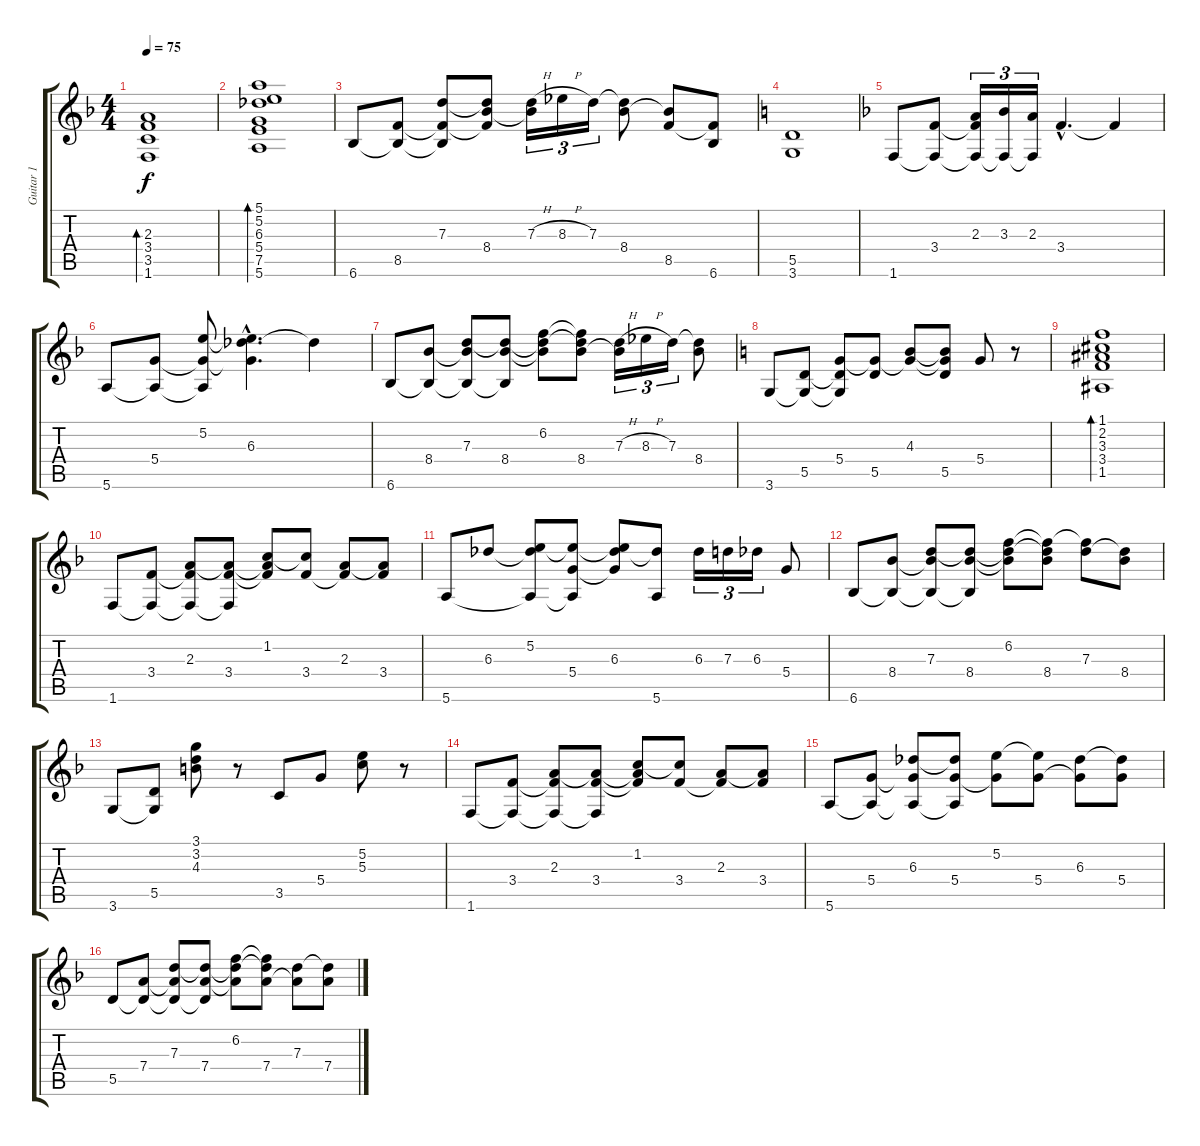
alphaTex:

\track ("Guitar 1" "Guitar 1") {instrument electricguitarjazz}
\staff {score tabs}
\tuning (E4 B3 G3 D3 A2 E2) {hide}
\ts (4 4)
\tempo 75
\clef g2
\ks f
(2.3 3.4 3.5 1.6).1{bd 60 dy f} |
(5.1 5.2 6.3 5.4 7.5 5.6).1{bd 30} |
6.6.8 (8.5 6.6{t}).8 (7.3 8.5{t} 6.6{t}).8 (7.3{t} 8.4 8.5{t}).8 (7.3{h} 8.4{t}).16{tu (3 2)} 8.3{h}.16{tu (3 2)} 7.3.16{tu (3 2)} (7.3{t} 8.4).8 (8.4{t} 8.5).8 (8.5{t} 6.6).8 |
\ks c
(5.5 3.6).1 |
\ks f
1.6.8 (3.4 1.6{t}).8 (2.3 3.4{t} 1.6{t}).16{tu (3 2)} (3.3 1.6{t}).16{tu (3 2)} (2.3 1.6{t}).16{tu (3 2)} 3.4{hac}.4{d} 3.4{t}.4 |
5.6.8 (5.4 5.6{t}).8 (5.2 5.4{t} 5.6{t}).8 (5.2{hac t} 6.3{hac} 5.4{hac t}).4{d} 6.3{t}.4 |
6.6.8 (8.4 6.6{t}).8 (7.3 8.4{t} 6.6{t}).8 (7.3{t} 8.4 6.6{t}).8 (6.2 7.3{t} 8.4{t}).8 (6.2{t} 7.3{t} 8.4).8 (7.3{h} 8.4{t}).16{tu (3 2)} 8.3{h}.16{tu (3 2)} 7.3.16{tu (3 2)} (7.3{t} 8.4).8 |
\ks c
3.6.8 (5.5 3.6{t}).8 (5.4 5.5{t} 3.6{t}).8 (5.4{t} 5.5).8 (4.3 5.4{t}).8 (4.3{t} 5.4{t} 5.5).8 5.4.8 r.8 |
(1.1 2.2 3.3 3.4 1.5).1{bd 120} |
\ks f
1.6.8 (3.4 1.6{t}).8 (2.3 3.4{t} 1.6{t}).8 (2.3{t} 3.4 1.6{t}).8 (1.2 2.3{t} 3.4{t}).8 (1.2{t} 3.4).8 (2.3 3.4{t}).8 (2.3{t} 3.4).8 |
5.6.8 6.3.8 (5.2 6.3{t} 5.6{t}).8 (5.2{t} 5.4 5.6{t}).8 (5.2{t} 6.3 5.4{t}).8 (6.3{t} 5.6).8 6.3.16{tu (3 2)} 7.3.16{tu (3 2)} 6.3.16{tu (3 2)} 5.4.8 |
6.6.8 (8.4 6.6{t}).8 (7.3 8.4{t} 6.6{t}).8 (7.3{t} 8.4 6.6{t}).8 (6.2 7.3{t} 8.4{t}).8 (6.2{t} 7.3{t} 8.4).8 (6.2{t} 7.3).8 (7.3{t} 8.4).8 |
3.6.8 (5.5 3.6{t}).8 (3.1 3.2 4.3).8 r.8 3.5.8 5.4.8 (5.2 5.3).8 r.8 |
1.6.8 (3.4 1.6{t}).8 (2.3 3.4{t} 1.6{t}).8 (2.3{t} 3.4 1.6{t}).8 (1.2 2.3{t} 3.4{t}).8 (1.2{t} 3.4).8 (2.3 3.4{t}).8 (2.3{t} 3.4).8 |
5.6.8 (5.4 5.6{t}).8 (6.3 5.4{t} 5.6{t}).8 (6.3{t} 5.4 5.6{t}).8 (5.2 5.4{t}).8 (5.2{t} 5.4).8 (6.3 5.4{t}).8 (6.3{t} 5.4).8 |
5.5.8 (7.4 5.5{t}).8 (7.3 7.4{t} 5.5{t}).8 (7.3{t} 7.4 5.5{t}).8 (6.2 7.3{t} 7.4{t}).8 (6.2{t} 7.3{t} 7.4).8 (7.3 7.4{t}).8 (7.3{t} 7.4).8
